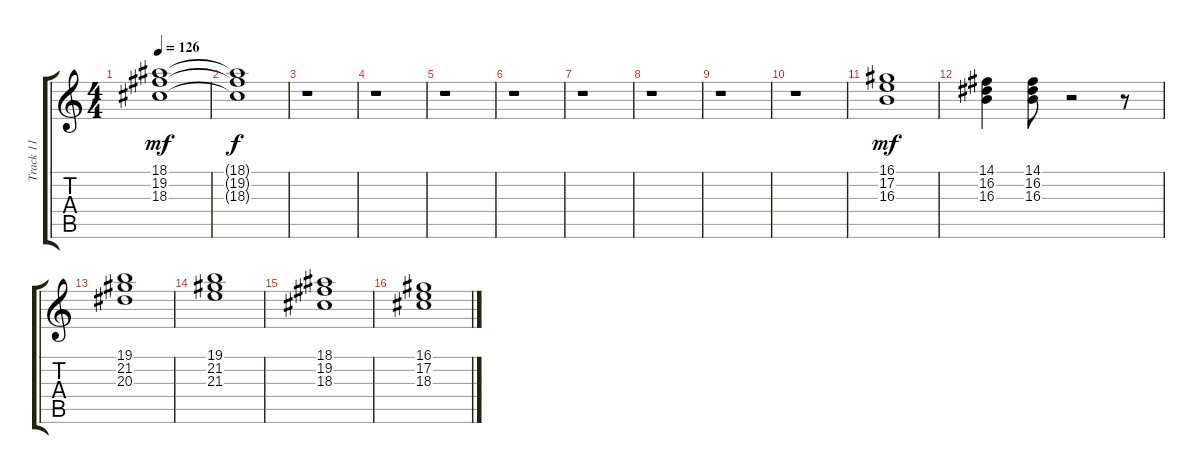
\track ("Track 11" "Track 11") {instrument rockorgan}
\staff {score tabs}
\tuning (E4 B3 G3 D3 A2 E2) {hide}
\ts (4 4)
\tempo 126
\clef g2
\ks c
(18.1 19.2 18.3).1{dy mf} |
(18.1{t} 19.2{t} 18.3{t}).1{dy f} |
r.1 |
r.1 |
r.1 |
r.1 |
r.1 |
r.1 |
r.1 |
r.1 |
(16.1 17.2 16.3).1{dy mf} |
(14.1 16.2 16.3).4 (14.1 16.2 16.3).8 r.2 r.8 |
(19.1 21.2 20.3).1 |
(19.1 21.2 21.3).1 |
(18.1 19.2 18.3).1 |
(16.1 17.2 18.3).1
